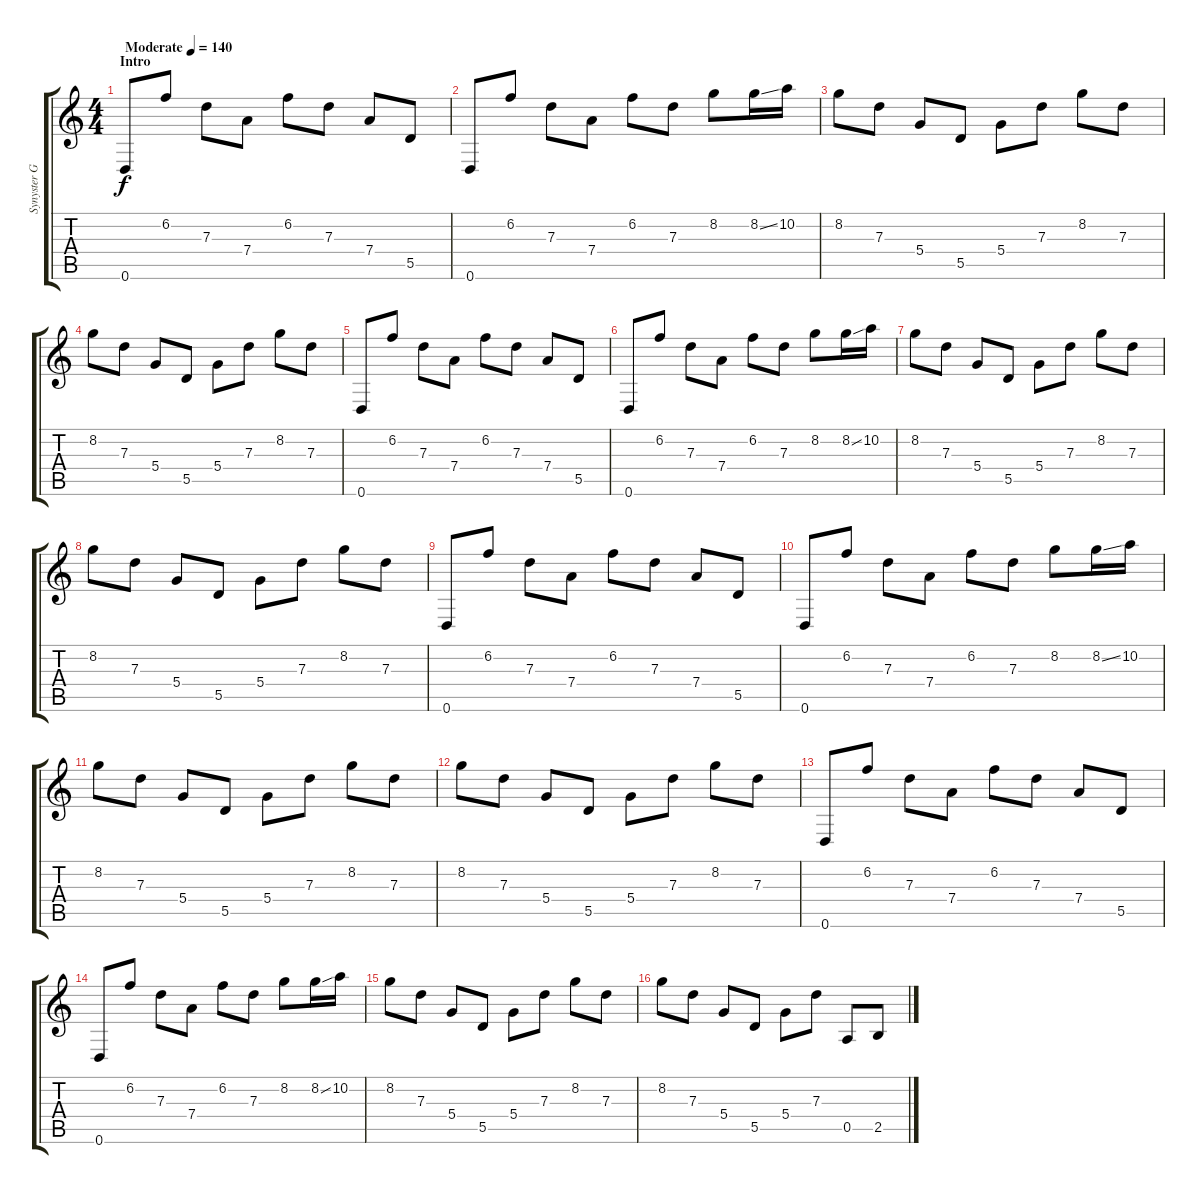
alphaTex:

\track ("Synyster Gates Acoustic" "Synyster G") {instrument acousticguitarsteel}
\staff {score tabs}
\tuning (E4 B3 G3 D3 A2 D2) {hide}
\ts (4 4)
\section ("" "Intro")
\tempo (140 "Moderate")
\clef g2
\ks c
0.6.8{dy f instrument acousticguitarsteel} 6.2.8 7.3.8 7.4.8 6.2.8 7.3.8 7.4.8 5.5.8 |
0.6.8 6.2.8 7.3.8 7.4.8 6.2.8 7.3.8 8.2.8 8.2{ss}.16 10.2.16 |
8.2.8 7.3.8 5.4.8 5.5.8 5.4.8 7.3.8 8.2.8 7.3.8 |
8.2.8 7.3.8 5.4.8 5.5.8 5.4.8 7.3.8 8.2.8 7.3.8 |
0.6.8 6.2.8 7.3.8 7.4.8 6.2.8 7.3.8 7.4.8 5.5.8 |
0.6.8 6.2.8 7.3.8 7.4.8 6.2.8 7.3.8 8.2.8 8.2{ss}.16 10.2.16 |
8.2.8 7.3.8 5.4.8 5.5.8 5.4.8 7.3.8 8.2.8 7.3.8 |
8.2.8 7.3.8 5.4.8 5.5.8 5.4.8 7.3.8 8.2.8 7.3.8 |
0.6.8 6.2.8 7.3.8 7.4.8 6.2.8 7.3.8 7.4.8 5.5.8 |
0.6.8 6.2.8 7.3.8 7.4.8 6.2.8 7.3.8 8.2.8 8.2{ss}.16 10.2.16 |
8.2.8 7.3.8 5.4.8 5.5.8 5.4.8 7.3.8 8.2.8 7.3.8 |
8.2.8 7.3.8 5.4.8 5.5.8 5.4.8 7.3.8 8.2.8 7.3.8 |
0.6.8 6.2.8 7.3.8 7.4.8 6.2.8 7.3.8 7.4.8 5.5.8 |
0.6.8 6.2.8 7.3.8 7.4.8 6.2.8 7.3.8 8.2.8 8.2{ss}.16 10.2.16 |
8.2.8 7.3.8 5.4.8 5.5.8 5.4.8 7.3.8 8.2.8 7.3.8 |
8.2.8 7.3.8 5.4.8 5.5.8 5.4.8 7.3.8 0.5.8 2.5.8
